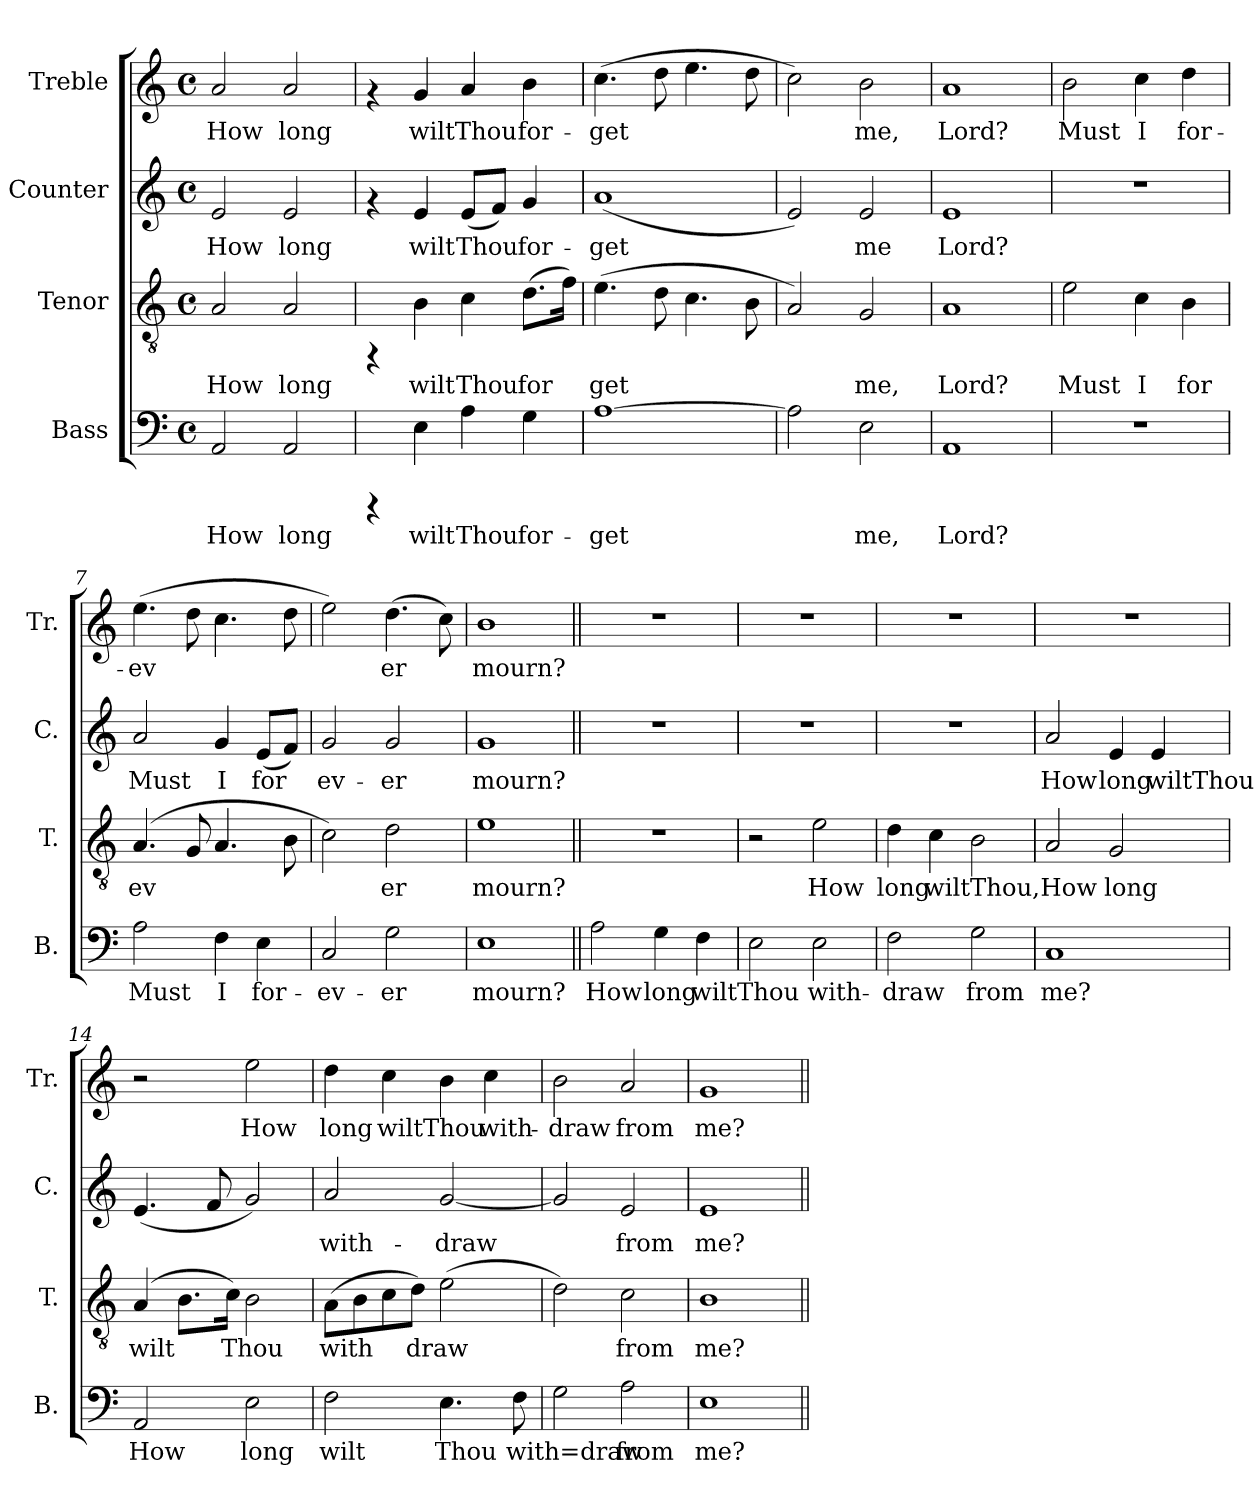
**kern	**text	**kern	**text	**kern	**text	**kern	**text
*part4	*part4	*part3	*part3	*part2	*part2	*part1	*part1
*staff4	*staff4	*staff3	*staff3	*staff2	*staff2	*staff1	*staff1
*I"Bass	*	*I"Tenor	*	*I"Counter	*	*I"Treble	*
*I'B.	*	*I'T.	*	*I'C.	*	*I'Tr.	*
!!LO:PB:g=z
*stria5	*	*stria5	*	*stria5	*	*stria5	*
*clefF4	*	*clefGv2	*	*clefG2	*	*clefG2	*
*k[]	*	*k[]	*	*k[]	*	*k[]	*
*C:	*	*C:	*	*C:	*	*C:	*
*M4/4	*	*M4/4	*	*M4/4	*	*M4/4	*
*met(c)	*	*met(c)	*	*met(c)	*	*met(c)	*
=1	=1	=1	=1	=1	=1	=1	=1
!	!LO:LY:b:cj	!	!LO:LY:b:cj	!	!LO:LY:b:cj	!	!LO:LY:b:cj
2AA/	How	2A/	How	2e/	How	2a/	How
!	!LO:LY:b:cj	!	!LO:LY:b:cj	!	!LO:LY:b:cj	!	!LO:LY:b:cj
2AA/	long	2A/	long	2e/	long	2a/	long
=2	=2	=2	=2	=2	=2	=2	=2
4rCCC	.	4rFF	.	4rf	.	4rf	.
!	!LO:LY:b:cj	!	!LO:LY:b:cj	!	!LO:LY:b:cj	!	!LO:LY:b:cj
4E\	wilt	4B\	wilt	4e/	wilt	4g/	wiltThou
!	!LO:LY:b:cj	!	!LO:LY:b:cj	!	!LO:LY:b:cj	!	!LO:LY:b:cj
4A\	Thou	4c\	Thou	(<8e/L	Thou	4a/	.
!	!	!	!	!	!LO:LY:b:cj	!	!
.	.	.	.	8f/J)	.	.	.
!	!LO:LY:b:cj	!	!LO:LY:b:cj	!	!LO:LY:b:cj	!	!LO:LY:b:cj
4G\	for-	(>8.d\L	for-	4g/	for-	4b\	for-
!	!	!	!LO:LY:b:cj	!	!	!	!
.	.	16f\J)	--	.	.	.	.
=3	=3	=3	=3	=3	=3	=3	=3
!	!LO:LY:b:cj	!	!LO:LY:b:cj	!	!LO:LY:b:cj	!	!LO:LY:b:cj
[>1A	-get	(>4.e\	-get	(<1a	-get	(>4.cc\	-get
!	!	!	!LO:LY:b:cj	!	!	!	!LO:LY:b:cj
.	.	8d\	.	.	.	8dd\	.
!	!	!	!LO:LY:b:cj	!	!	!	!LO:LY:b:cj
.	.	4.c\	.	.	.	4.ee\	.
!	!	!	!LO:LY:b:cj	!	!	!	!LO:LY:b:cj
.	.	8B\	.	.	.	8dd\	.
=4	=4	=4	=4	=4	=4	=4	=4
!	!LO:LY:b:cj	!	!LO:LY:b:cj	!	!LO:LY:b:cj	!	!LO:LY:b:cj
2A\]	.	2A/)	.	2e/)	.	2cc\)	.
!	!LO:LY:b:cj	!	!LO:LY:b:cj	!	!LO:LY:b:cj	!	!LO:LY:b:cj
2E\	me,	2G/	me,	2e/	me	2b\	me,
=5	=5	=5	=5	=5	=5	=5	=5
!	!LO:LY:b:cj	!	!LO:LY:b:cj	!	!LO:LY:b:cj	!	!LO:LY:b:cj
1AA	Lord?	1A	Lord?	1e	Lord?	1a	Lord?
=6	=6	=6	=6	=6	=6	=6	=6
!	!	!	!LO:LY:b:cj	!	!	!	!LO:LY:b:cj
1r	.	2e\	Must	1r	.	2b\	Must
!	!	!	!LO:LY:b:cj	!	!	!	!LO:LY:b:cj
.	.	4c\	I	.	.	4cc\	I
!	!	!	!LO:LY:b:cj	!	!	!	!LO:LY:b:cj
.	.	4B\	for	.	.	4dd\	for-
=7	=7	=7	=7	=7	=7	=7	=7
!	!LO:LY:b:cj	!	!LO:LY:b:cj	!	!LO:LY:b:cj	!	!LO:LY:b:cj
2A\	Must	(<4.A/	ev-	2a/	Must	(>4.ee\	-ev-
!	!	!	!LO:LY:b:cj	!	!	!	!LO:LY:b:cj
.	.	8G/	--	.	.	8dd\	--
!	!LO:LY:b:cj	!	!LO:LY:b:cj	!	!LO:LY:b:cj	!	!LO:LY:b:cj
4F\	I	4.A/	--	4g/	I	4.cc\	--
!	!LO:LY:b:cj	!	!	!	!LO:LY:b:cj	!	!
4E\	for-	.	.	(<8e/L	for-	.	.
!	!	!	!LO:LY:b:cj	!	!LO:LY:b:cj	!	!LO:LY:b:cj
.	.	8B\	--	8f/J)	--	8dd\	--
=8	=8	=8	=8	=8	=8	=8	=8
!	!LO:LY:b:cj	!	!LO:LY:b:cj	!	!LO:LY:b:cj	!	!LO:LY:b:cj
2C/	-ev-	2c\)	--	2g/	-ev-	2ee\)	--
!	!LO:LY:b:cj	!	!LO:LY:b:cj	!	!LO:LY:b:cj	!	!LO:LY:b:cj
2G\	-er	2d\	-er	2g/	-er	(>4.dd\	-er
!	!	!	!	!	!	!	!LO:LY:b:cj
.	.	.	.	.	.	8cc\)	.
!!LO:LB:g=z
=9	=9	=9	=9	=9	=9	=9	=9
!	!LO:LY:b:cj	!	!LO:LY:b:cj	!	!LO:LY:b:cj	!	!LO:LY:b:cj
1E	mourn?	1e	mourn?	1g	mourn?	1b	mourn?
=10||	=10||	=10||	=10||	=10||	=10||	=10||	=10||
!	!LO:LY:b:cj	!	!	!	!	!	!
2A\	How	1r	.	1r	.	1r	.
!	!LO:LY:b:cj	!	!	!	!	!	!
4G\	long	.	.	.	.	.	.
!	!LO:LY:b:cj	!	!	!	!	!	!
4F\	wiltThou	.	.	.	.	.	.
=11	=11	=11	=11	=11	=11	=11	=11
!	!LO:LY:b:cj	!	!	!	!	!	!
2E\	.	2r	.	1r	.	1r	.
!	!LO:LY:b:cj	!	!LO:LY:b:cj	!	!	!	!
2E\	with-	2e\	How	.	.	.	.
=12	=12	=12	=12	=12	=12	=12	=12
!	!LO:LY:b:cj	!	!LO:LY:b:cj	!	!	!	!
2F\	-draw	4d\	long	1r	.	1r	.
!	!	!	!LO:LY:b:cj	!	!	!	!
.	.	4c\	wiltThou,	.	.	.	.
!	!LO:LY:b:cj	!	!LO:LY:b:cj	!	!	!	!
2G\	from	2B\	.	.	.	.	.
=13	=13	=13	=13	=13	=13	=13	=13
!	!LO:LY:b:cj	!	!LO:LY:b:cj	!	!LO:LY:b:cj	!	!
1C	me?	2A/	How	2a/	How	1r	.
!	!	!	!LO:LY:b:cj	!	!LO:LY:b:cj	!	!
.	.	2G/	long	4e/	long	.	.
!	!	!	!	!	!LO:LY:b:cj	!	!
.	.	.	.	4e/	wiltThou	.	.
=14	=14	=14	=14	=14	=14	=14	=14
!	!LO:LY:b:cj	!	!LO:LY:b:cj	!	!LO:LY:b:cj	!	!
2AA/	How	(>4A/	wilt	(<4.e/	.	2r	.
!	!	!	!LO:LY:b:cj	!	!	!	!
.	.	8.B\L	.	.	.	.	.
!	!	!	!	!	!LO:LY:b:cj	!	!
.	.	.	.	8f/	.	.	.
!	!	!	!LO:LY:b:cj	!	!	!	!
.	.	16c\J)	Thou	.	.	.	.
!	!LO:LY:b:cj	!	!LO:LY:b:cj	!	!LO:LY:b:cj	!	!LO:LY:b:cj
2E\	long	2B\	.	2g/)	.	2ee\	How
=15	=15	=15	=15	=15	=15	=15	=15
!	!LO:LY:b:cj	!	!LO:LY:b:cj	!	!LO:LY:b:cj	!	!LO:LY:b:cj
2F\	wilt	(>8A\L	with-	2a/	with-	4dd\	long
!	!	!	!LO:LY:b:cj	!	!	!	!
.	.	8B\	--	.	.	.	.
!	!	!	!LO:LY:b:cj	!	!	!	!LO:LY:b:cj
.	.	8c\	--	.	.	4cc\	wiltThou
!	!	!	!LO:LY:b:cj	!	!	!	!
.	.	8d\J)	-draw	.	.	.	.
!	!LO:LY:b:cj	!	!LO:LY:b:cj	!	!LO:LY:b:cj	!	!LO:LY:b:cj
4.E\	Thou	(>2e\	.	[<2g/	-draw	4b\	.
!	!	!	!	!	!	!	!LO:LY:b:cj
.	.	.	.	.	.	4cc\	with-
!	!LO:LY:b:cj	!	!	!	!	!	!
8F\	with=draw	.	.	.	.	.	.
=16	=16	=16	=16	=16	=16	=16	=16
!	!LO:LY:b:cj	!	!LO:LY:b:cj	!	!LO:LY:b:cj	!	!LO:LY:b:cj
2G\	.	2d\)	.	2g/]	.	2b\	-draw
!	!LO:LY:b:cj	!	!LO:LY:b:cj	!	!LO:LY:b:cj	!	!LO:LY:b:cj
2A\	from	2c\	from	2e/	from	2a/	from
=17	=17	=17	=17	=17	=17	=17	=17
!	!LO:LY:b:cj	!	!LO:LY:b:cj	!	!LO:LY:b:cj	!	!LO:LY:b:cj
1E	me?	1B	me?	1e	me?	1g	me?
=||	=||	=||	=||	=||	=||	=||	=||
*-	*-	*-	*-	*-	*-	*-	*-
